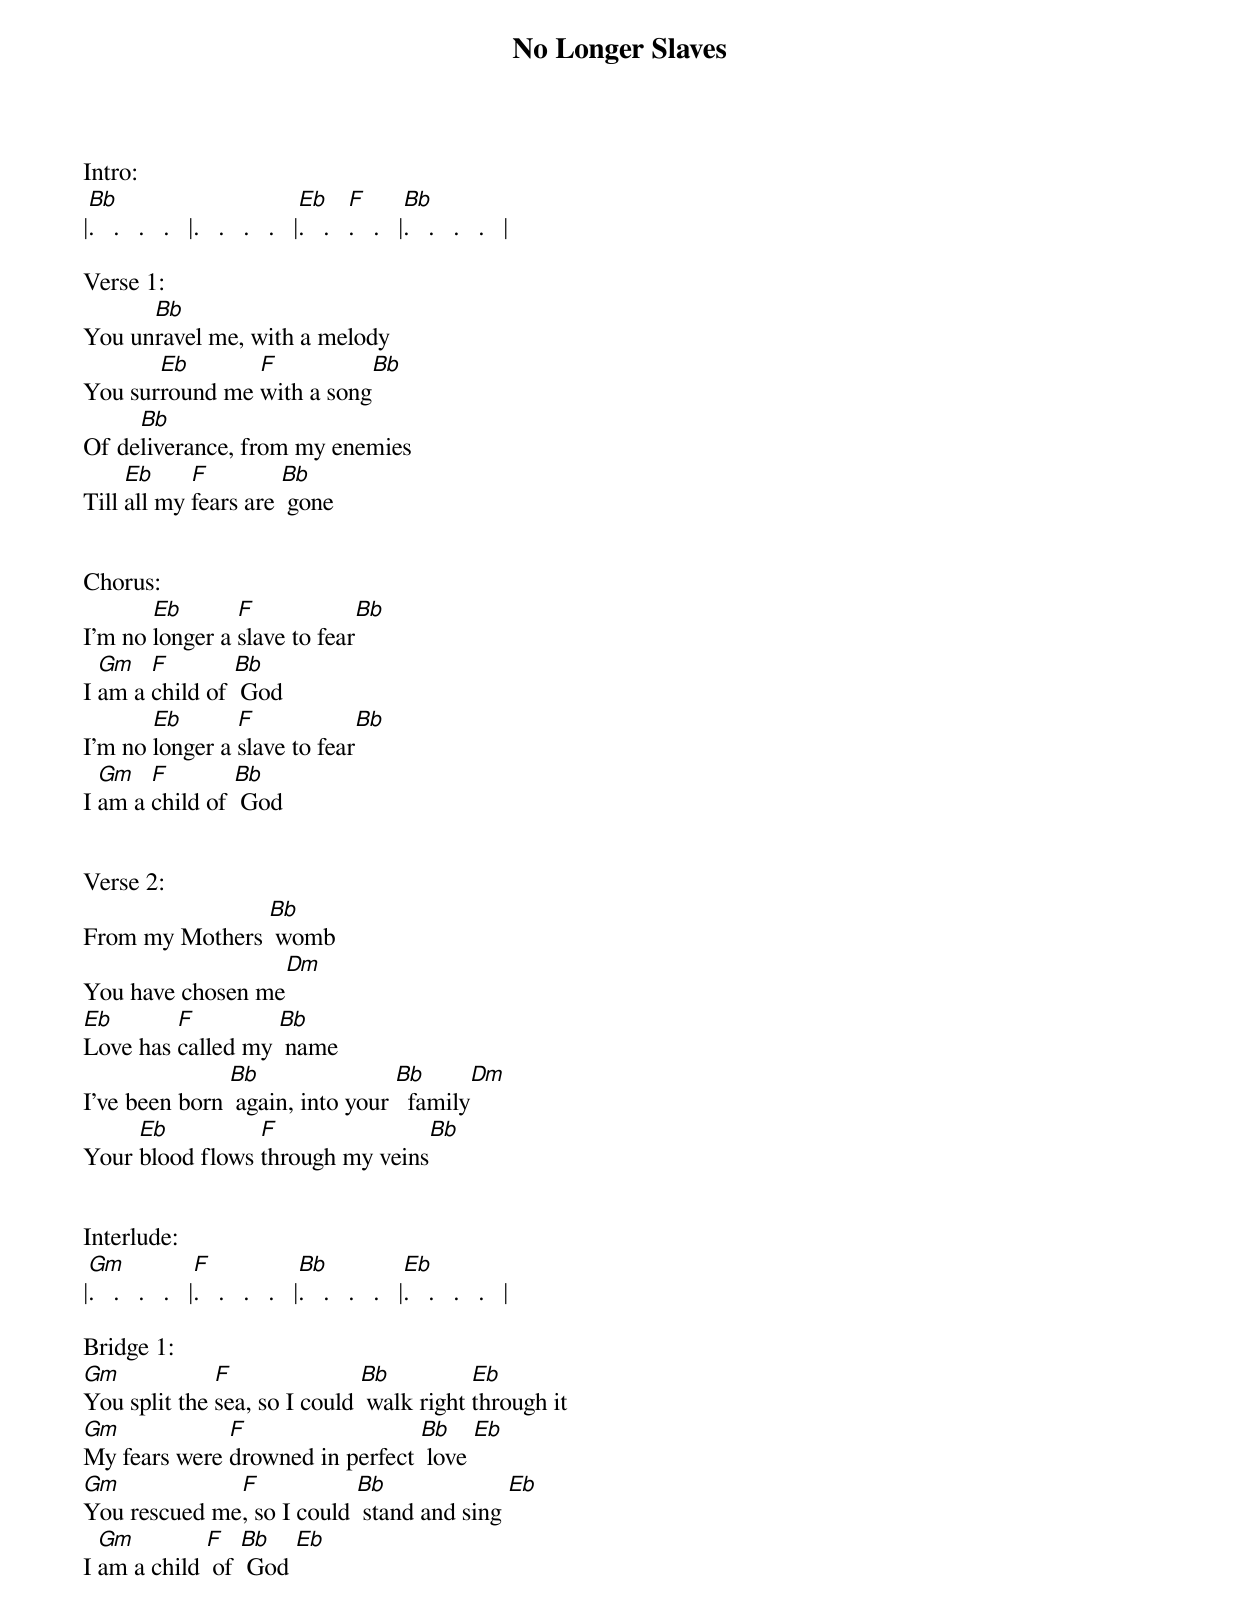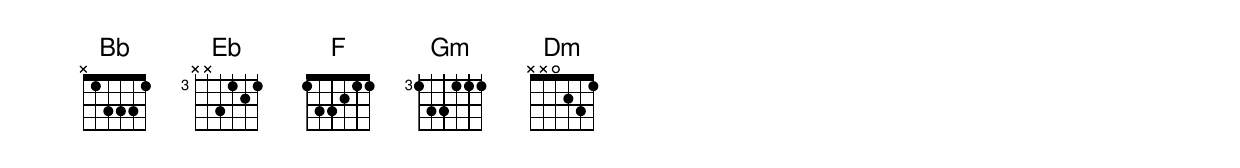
{title: No Longer Slaves}
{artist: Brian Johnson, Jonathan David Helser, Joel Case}
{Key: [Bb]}

Intro:
|[Bb].   .   .   .   |.   .   .   .   |[Eb].   .   [F].   .   |[Bb].   .   .   .   |

Verse 1:
You un[Bb]ravel me, with a melody
You sur[Eb]round me [F]with a song[Bb]
Of de[Bb]liverance, from my enemies
Till [Eb]all my [F]fears are [Bb] gone


Chorus:
I’m no [Eb]longer a [F]slave to fear[Bb]
I [Gm]am a [F]child of [Bb] God
I’m no [Eb]longer a [F]slave to fear[Bb]
I [Gm]am a [F]child of [Bb] God


Verse 2:
From my Mothers [Bb] womb
You have chosen me[Dm]
[Eb]Love has [F]called my [Bb] name
I’ve been born [Bb] again, into your [Bb]  family[Dm]
Your [Eb]blood flows [F]through my veins[Bb]


Interlude:
|[Gm].   .   .   .   |[F].   .   .   .   |[Bb].   .   .   .   |[Eb].   .   .   .   |

Bridge 1:
[Gm]You split the [F]sea, so I could [Bb] walk right [Eb]through it
[Gm]My fears were [F]drowned in perfect [Bb] love [Eb]
[Gm]You rescued me[F], so I could [Bb] stand and sing [Eb]
I [Gm]am a child [F] of [Bb] God [Eb]
